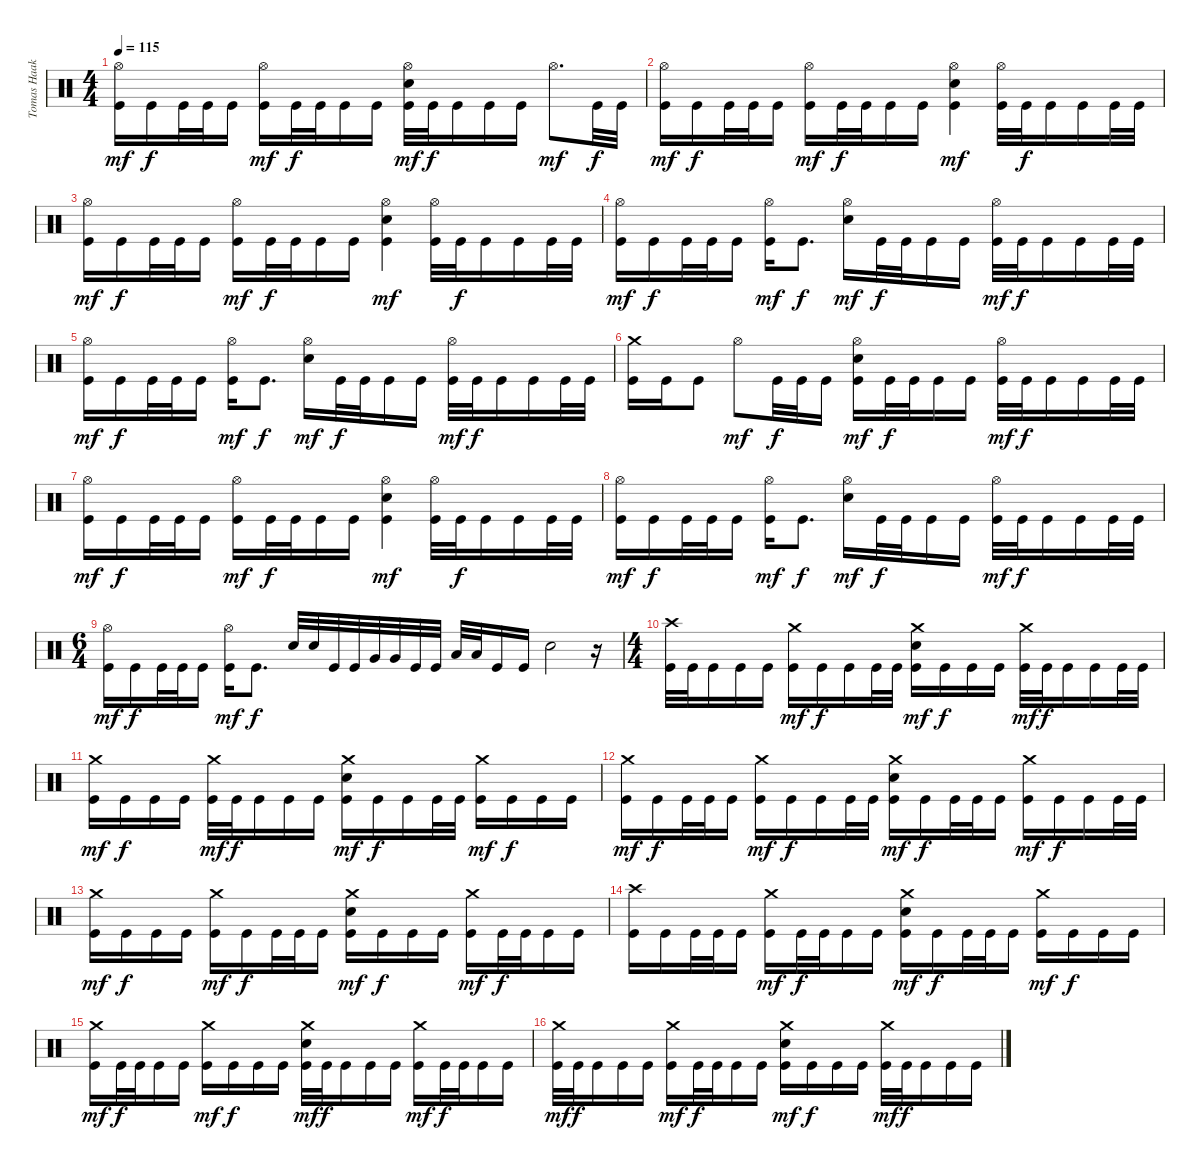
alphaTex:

\track ("Tomas Haake" "Tomas Haak") {instrument percussion}
\staff {score}
\articulation defaults
\ts (4 4)
\tempo 115
\clef neutral
\ks c
("Hi-Hat (open)" "Kick (hit)").16{dy mf} "Kick (hit)".16{dy f} "Kick (hit)".32 "Kick (hit)".32 "Kick (hit)".16 ("Hi-Hat (open)" "Kick (hit)").16{dy mf} "Kick (hit)".32{dy f} "Kick (hit)".32 "Kick (hit)".16 "Kick (hit)".16 ("Hi-Hat (open)" "Snare (hit) 2" "Kick (hit)").32{dy mf} "Kick (hit)".32{dy f} "Kick (hit)".16 "Kick (hit)".16 "Kick (hit)".16 "Hi-Hat (open)".8{d dy mf} "Kick (hit)".32{dy f} "Kick (hit)".32 |
("Hi-Hat (open)" "Kick (hit)").16{dy mf} "Kick (hit)".16{dy f} "Kick (hit)".32 "Kick (hit)".32 "Kick (hit)".16 ("Hi-Hat (open)" "Kick (hit)").16{dy mf} "Kick (hit)".32{dy f} "Kick (hit)".32 "Kick (hit)".16 "Kick (hit)".16 ("Hi-Hat (open)" "Snare (hit) 2" "Kick (hit)").4{dy mf} ("Hi-Hat (open)" "Kick (hit)").32 "Kick (hit)".32{dy f} "Kick (hit)".16 "Kick (hit)".16 "Kick (hit)".32 "Kick (hit)".32 |
("Hi-Hat (open)" "Kick (hit)").16{dy mf} "Kick (hit)".16{dy f} "Kick (hit)".32 "Kick (hit)".32 "Kick (hit)".16 ("Hi-Hat (open)" "Kick (hit)").16{dy mf} "Kick (hit)".32{dy f} "Kick (hit)".32 "Kick (hit)".16 "Kick (hit)".16 ("Hi-Hat (open)" "Snare (hit) 2" "Kick (hit)").4{dy mf} ("Hi-Hat (open)" "Kick (hit)").32 "Kick (hit)".32{dy f} "Kick (hit)".16 "Kick (hit)".16 "Kick (hit)".32 "Kick (hit)".32 |
("Hi-Hat (open)" "Kick (hit)").16{dy mf} "Kick (hit)".16{dy f} "Kick (hit)".32 "Kick (hit)".32 "Kick (hit)".16 ("Hi-Hat (open)" "Kick (hit)").16{dy mf} "Kick (hit)".8{d dy f} ("Hi-Hat (open)" "Snare (hit) 2").16{dy mf} "Kick (hit)".32{dy f} "Kick (hit)".32 "Kick (hit)".16 "Kick (hit)".16 ("Hi-Hat (open)" "Kick (hit)").32{dy mf} "Kick (hit)".32{dy f} "Kick (hit)".16 "Kick (hit)".16 "Kick (hit)".32 "Kick (hit)".32 |
("Hi-Hat (open)" "Kick (hit)").16{dy mf} "Kick (hit)".16{dy f} "Kick (hit)".32 "Kick (hit)".32 "Kick (hit)".16 ("Hi-Hat (open)" "Kick (hit)").16{dy mf} "Kick (hit)".8{d dy f} ("Hi-Hat (open)" "Snare (hit) 2").16{dy mf} "Kick (hit)".32{dy f} "Kick (hit)".32 "Kick (hit)".16 "Kick (hit)".16 ("Hi-Hat (open)" "Kick (hit)").32{dy mf} "Kick (hit)".32{dy f} "Kick (hit)".16 "Kick (hit)".16 "Kick (hit)".32 "Kick (hit)".32 |
("Crash medium (hit)" "Kick (hit)").16 "Kick (hit)".16 "Kick (hit)".8 "Hi-Hat (open)".8{dy mf} "Kick (hit)".32{dy f} "Kick (hit)".32 "Kick (hit)".16 ("Hi-Hat (open)" "Snare (hit) 2" "Kick (hit)").16{dy mf} "Kick (hit)".32{dy f} "Kick (hit)".32 "Kick (hit)".16 "Kick (hit)".16 ("Hi-Hat (open)" "Kick (hit)").32{dy mf} "Kick (hit)".32{dy f} "Kick (hit)".16 "Kick (hit)".16 "Kick (hit)".32 "Kick (hit)".32 |
("Hi-Hat (open)" "Kick (hit)").16{dy mf} "Kick (hit)".16{dy f} "Kick (hit)".32 "Kick (hit)".32 "Kick (hit)".16 ("Hi-Hat (open)" "Kick (hit)").16{dy mf} "Kick (hit)".32{dy f} "Kick (hit)".32 "Kick (hit)".16 "Kick (hit)".16 ("Hi-Hat (open)" "Snare (hit) 2" "Kick (hit)").4{dy mf} ("Hi-Hat (open)" "Kick (hit)").32 "Kick (hit)".32{dy f} "Kick (hit)".16 "Kick (hit)".16 "Kick (hit)".32 "Kick (hit)".32 |
("Hi-Hat (open)" "Kick (hit)").16{dy mf} "Kick (hit)".16{dy f} "Kick (hit)".32 "Kick (hit)".32 "Kick (hit)".16 ("Hi-Hat (open)" "Kick (hit)").16{dy mf} "Kick (hit)".8{d dy f} ("Hi-Hat (open)" "Snare (hit) 2").16{dy mf} "Kick (hit)".32{dy f} "Kick (hit)".32 "Kick (hit)".16 "Kick (hit)".16 ("Hi-Hat (open)" "Kick (hit)").32{dy mf} "Kick (hit)".32{dy f} "Kick (hit)".16 "Kick (hit)".16 "Kick (hit)".32 "Kick (hit)".32 |
\ts (6 4)
("Hi-Hat (open)" "Kick (hit)").16{dy mf} "Kick (hit)".16{dy f} "Kick (hit)".32 "Kick (hit)".32 "Kick (hit)".16 ("Hi-Hat (open)" "Kick (hit)").16{dy mf} "Kick (hit)".8{d dy f} "Snare (hit) 2".32 "Snare (hit) 2".32 "Kick (hit)".32 "Kick (hit)".32 "Very Low Tom (hit)".32 "Very Low Tom (hit)".32 "Kick (hit)".32 "Kick (hit)".32 "Low Floor Tom (hit)".32 "Low Floor Tom (hit)".32 "Kick (hit)".16 "Kick (hit)".16 "Snare (hit) 2".2 r.16 |
\ts (4 4)
("Crash high (hit)" "Kick (hit)").32 "Kick (hit)".32 "Kick (hit)".16 "Kick (hit)".16 "Kick (hit)".16 ("Crash medium (hit)" "Kick (hit)").16{dy mf} "Kick (hit)".16{dy f} "Kick (hit)".16 "Kick (hit)".32 "Kick (hit)".32 ("Crash medium (hit)" "Snare (hit) 2" "Kick (hit)").16{dy mf} "Kick (hit)".16{dy f} "Kick (hit)".16 "Kick (hit)".16 ("Crash medium (hit)" "Kick (hit)").32{dy mf} "Kick (hit)".32{dy f} "Kick (hit)".16 "Kick (hit)".16 "Kick (hit)".32 "Kick (hit)".32 |
("Crash medium (hit)" "Kick (hit)").16{dy mf} "Kick (hit)".16{dy f} "Kick (hit)".16 "Kick (hit)".16 ("Crash medium (hit)" "Kick (hit)").32{dy mf} "Kick (hit)".32{dy f} "Kick (hit)".16 "Kick (hit)".16 "Kick (hit)".16 ("Crash medium (hit)" "Snare (hit) 2" "Kick (hit)").16{dy mf} "Kick (hit)".16{dy f} "Kick (hit)".16 "Kick (hit)".32 "Kick (hit)".32 ("Crash medium (hit)" "Kick (hit)").16{dy mf} "Kick (hit)".16{dy f} "Kick (hit)".16 "Kick (hit)".16 |
("Crash medium (hit)" "Kick (hit)").16{dy mf} "Kick (hit)".16{dy f} "Kick (hit)".32 "Kick (hit)".32 "Kick (hit)".16 ("Crash medium (hit)" "Kick (hit)").16{dy mf} "Kick (hit)".16{dy f} "Kick (hit)".16 "Kick (hit)".32 "Kick (hit)".32 ("Crash medium (hit)" "Snare (hit) 2" "Kick (hit)").16{dy mf} "Kick (hit)".16{dy f} "Kick (hit)".32 "Kick (hit)".32 "Kick (hit)".16 ("Crash medium (hit)" "Kick (hit)").16{dy mf} "Kick (hit)".16{dy f} "Kick (hit)".16 "Kick (hit)".32 "Kick (hit)".32 |
("Crash medium (hit)" "Kick (hit)").16{dy mf} "Kick (hit)".16{dy f} "Kick (hit)".16 "Kick (hit)".16 ("Crash medium (hit)" "Kick (hit)").16{dy mf} "Kick (hit)".16{dy f} "Kick (hit)".32 "Kick (hit)".32 "Kick (hit)".16 ("Crash medium (hit)" "Snare (hit) 2" "Kick (hit)").16{dy mf} "Kick (hit)".16{dy f} "Kick (hit)".16 "Kick (hit)".16 ("Crash medium (hit)" "Kick (hit)").16{dy mf} "Kick (hit)".32{dy f} "Kick (hit)".32 "Kick (hit)".16 "Kick (hit)".16 |
("Crash high (hit)" "Kick (hit)").16 "Kick (hit)".16 "Kick (hit)".32 "Kick (hit)".32 "Kick (hit)".16 ("Crash medium (hit)" "Kick (hit)").16{dy mf} "Kick (hit)".32{dy f} "Kick (hit)".32 "Kick (hit)".16 "Kick (hit)".16 ("Crash medium (hit)" "Snare (hit) 2" "Kick (hit)").16{dy mf} "Kick (hit)".16{dy f} "Kick (hit)".32 "Kick (hit)".32 "Kick (hit)".16 ("Crash medium (hit)" "Kick (hit)").16{dy mf} "Kick (hit)".16{dy f} "Kick (hit)".16 "Kick (hit)".16 |
("Crash medium (hit)" "Kick (hit)").16{dy mf} "Kick (hit)".32{dy f} "Kick (hit)".32 "Kick (hit)".16 "Kick (hit)".16 ("Crash medium (hit)" "Kick (hit)").16{dy mf} "Kick (hit)".16{dy f} "Kick (hit)".16 "Kick (hit)".16 ("Crash medium (hit)" "Snare (hit) 2" "Kick (hit)").32{dy mf} "Kick (hit)".32{dy f} "Kick (hit)".16 "Kick (hit)".16 "Kick (hit)".16 ("Crash medium (hit)" "Kick (hit)").16{dy mf} "Kick (hit)".32{dy f} "Kick (hit)".32 "Kick (hit)".16 "Kick (hit)".16 |
("Crash medium (hit)" "Kick (hit)").32{dy mf} "Kick (hit)".32{dy f} "Kick (hit)".16 "Kick (hit)".16 "Kick (hit)".16 ("Crash medium (hit)" "Kick (hit)").16{dy mf} "Kick (hit)".32{dy f} "Kick (hit)".32 "Kick (hit)".16 "Kick (hit)".16 ("Crash medium (hit)" "Snare (hit) 2" "Kick (hit)").16{dy mf} "Kick (hit)".16{dy f} "Kick (hit)".16 "Kick (hit)".16 ("Crash medium (hit)" "Kick (hit)").32{dy mf} "Kick (hit)".32{dy f} "Kick (hit)".16 "Kick (hit)".16 "Kick (hit)".16
